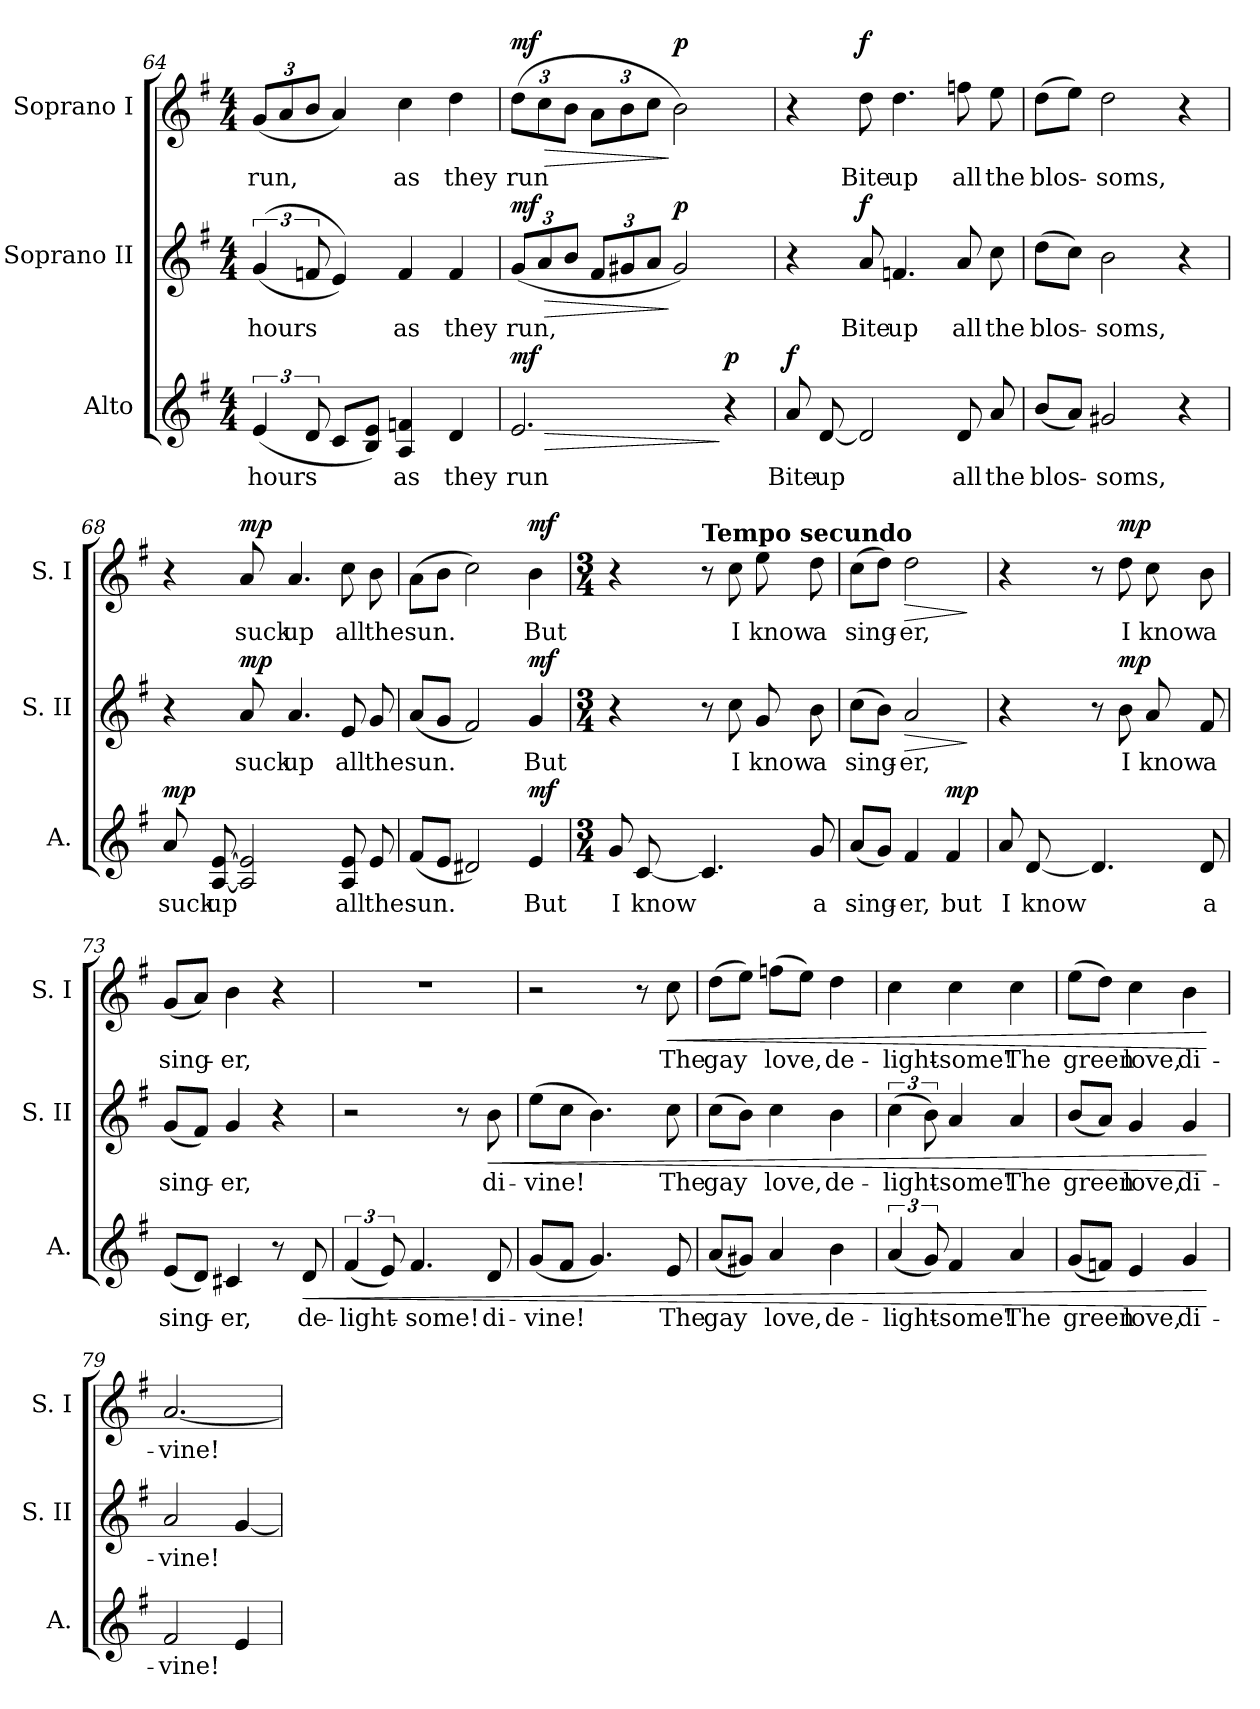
**kern	**text	**dynam	**kern	**text	**dynam	**kern	**text	**dynam
*part3	*part3	*part3	*part2	*part2	*part2	*part1	*part1	*part1
*staff3	*staff3	*staff3	*staff2	*staff2	*staff2	*staff1	*staff1	*staff1
*I"Alto	*	*	*I"Soprano II	*	*	*I"Soprano I	*	*
*I'A.	*	*	*I'S. II	*	*	*I'S. I	*	*
*clefG2	*	*	*clefG2	*	*	*clefG2	*	*
*k[f#]	*	*	*k[f#]	*	*	*k[f#]	*	*
*M4/4	*	*	*M4/4	*	*	*M4/4	*	*
=64	=64	=64	=64	=64	=64	=64	=64	=64
!	!LO:LY:b	!	!	!LO:LY:b	!	!	!LO:LY:b	!
(<6e/	hours	.	(<(<6g/	hours	.	(<12g/L	run,	.
.	.	.	.	.	.	12a/	.	.
12d/	.	.	12fn/	.	.	12b/J	.	.
8c/L	.	.	4e/))	.	.	4a/)	.	.
8B/ 8e/J)	.	.	.	.	.	.	.	.
!	!LO:LY:b	!	!	!LO:LY:b	!	!	!LO:LY:b	!
4A/ 4fn/	as	.	4f/	as	.	4cc\	as	.
!	!LO:LY:b	!	!	!LO:LY:b	!	!	!LO:LY:b	!
4d/	they	.	4f/	they	.	4dd\	they	.
=65	=65	=65	=65	=65	=65	=65	=65	=65
!	!LO:LY:b	!LO:HP:b	!	!LO:LY:b	!LO:HP:b	!	!LO:LY:b	!LO:HP:b
!	!	!LO:DY:n=1:b	!	!	!LO:DY:n=1:b	!	!	!LO:DY:n=1:b
2.e/	run	> mf	(<12g/L	run,	> mf	(>12dd\L	run	> mf
.	.	.	12a/	.	.	12cc\	.	.
.	.	.	12b/J	.	.	12b\J	.	.
.	.	.	12f#/L	.	.	12a\L	.	.
.	.	.	12g#X/	.	.	12b\	.	.
.	.	.	12a/J	.	.	12cc\J	.	.
!	!	!	!	!	!LO:DY:n=2:b	!	!	!LO:DY:n=2:b
.	.	.	2g#/)	.	] p	2b\)	.	] p
!	!	!LO:DY:n=2:b	!	!	!	!	!	!
4r	.	] p	.	.	.	.	.	.
=66	=66	=66	=66	=66	=66	=66	=66	=66
!	!LO:LY:b	!LO:DY:b	!	!	!	!	!	!
8a/	Bite	f	4r	.	.	4r	.	.
!	!LO:LY:b	!	!	!	!	!	!	!
[8d/	up	.	.	.	.	.	.	.
!	!	!	!	!LO:LY:b	!LO:DY:b	!	!LO:LY:b	!LO:DY:b
2d/]	.	.	8a/	Bite	f	8dd\	Bite	f
!	!	!	!	!LO:LY:b	!	!	!LO:LY:b	!
.	.	.	4.fn/	up	.	4.dd\	up	.
!	!LO:LY:b	!	!	!LO:LY:b	!	!	!LO:LY:b	!
8d/	all	.	8a/	all	.	8ffn\	all	.
!	!LO:LY:b	!	!	!LO:LY:b	!	!	!LO:LY:b	!
8a/	the	.	8cc\	the	.	8ee\	the	.
=67	=67	=67	=67	=67	=67	=67	=67	=67
!	!LO:LY:b	!	!	!LO:LY:b	!	!	!LO:LY:b	!
(<8b/L	blos-	.	(>8dd\L	blos-	.	(>8dd\L	blos-	.
8a/J)	.	.	8cc\J)	.	.	8ee\J)	.	.
!	!LO:LY:b	!	!	!LO:LY:b	!	!	!LO:LY:b	!
2g#X/	-soms,	.	2b\	-soms,	.	2dd\	-soms,	.
4r	.	.	4r	.	.	4r	.	.
=68	=68	=68	=68	=68	=68	=68	=68	=68
!	!LO:LY:b	!LO:DY:b	!	!	!	!	!	!
8a/	suck	mp	4r	.	.	4r	.	.
!	!LO:LY:b	!	!	!	!	!	!	!
[8A/ [8e/	up	.	.	.	.	.	.	.
!	!	!	!	!LO:LY:b	!LO:DY:b	!	!LO:LY:b	!LO:DY:b
2A/] 2e/]	.	.	8a/	suck	mp	8a/	suck	mp
!	!	!	!	!LO:LY:b	!	!	!LO:LY:b	!
.	.	.	4.a/	up	.	4.a/	up	.
!	!LO:LY:b	!	!	!LO:LY:b	!	!	!LO:LY:b	!
8A/ 8e/	all	.	8e/	all	.	8cc\	all	.
!	!LO:LY:b	!	!	!LO:LY:b	!	!	!LO:LY:b	!
8e/	the	.	8g/	the	.	8b\	the	.
!!LO:PB:g=z
=69	=69	=69	=69	=69	=69	=69	=69	=69
!	!LO:LY:b	!	!	!LO:LY:b	!	!	!LO:LY:b	!
(<8f#/L	sun.	.	(<8a/L	sun.	.	(>8a\L	sun.	.
8e/J	.	.	8g/J	.	.	8b\J	.	.
2d#X/)	.	.	2f#/)	.	.	2cc\)	.	.
!	!LO:LY:b	!LO:DY:b	!	!LO:LY:b	!LO:DY:b	!	!LO:LY:b	!LO:DY:b
4e/	But	mf	4g/	But	mf	4b\	But	mf
=70	=70	=70	=70	=70	=70	=70	=70	=70
*M3/4	*	*	*M3/4	*	*	*M3/4	*	*
!	!LO:LY:b	!	!	!	!	!	!	!
8g/	I	.	4r	.	.	4r	.	.
!	!LO:LY:b	!	!	!	!	!	!	!
[8c/	know	.	.	.	.	.	.	.
*	*	*	*	*	*	*MM105	*	*
!	!	!	!	!	!	!LO:TX:a:B:t=Tempo secundo	!	!
4.c/]	.	.	8r	.	.	8r	.	.
!	!	!	!	!LO:LY:b	!	!	!LO:LY:b	!
.	.	.	8cc\	I	.	8cc\	I	.
!	!	!	!	!LO:LY:b	!	!	!LO:LY:b	!
.	.	.	8g/	know	.	8ee\	know	.
!	!LO:LY:b	!	!	!LO:LY:b	!	!	!LO:LY:b	!
8g/	a	.	8b\	a	.	8dd\	a	.
=71	=71	=71	=71	=71	=71	=71	=71	=71
!	!LO:LY:b	!	!	!LO:LY:b	!	!	!LO:LY:b	!
(<8a/L	sing-	.	(>8cc\L	sing-	.	(>8cc\L	sing-	.
8g/J)	.	.	8b\J)	.	.	8dd\J)	.	.
!	!LO:LY:b	!	!	!LO:LY:b	!LO:HP:b	!	!LO:LY:b	!LO:HP:b
4f#/	-er,	.	2a/	-er,	>	2dd\	-er,	>
!	!LO:LY:b	!LO:DY:b	!	!	!	!	!	!
4f#/	but	mp	.	.	.	.	.	.
.	.	.	.	.	]	.	.	]
=72	=72	=72	=72	=72	=72	=72	=72	=72
!	!LO:LY:b	!	!	!	!	!	!	!
8a/	I	.	4r	.	.	4r	.	.
!	!LO:LY:b	!	!	!	!	!	!	!
[8d/	know	.	.	.	.	.	.	.
4.d/]	.	.	8r	.	.	8r	.	.
!	!	!	!	!LO:LY:b	!LO:DY:b	!	!LO:LY:b	!LO:DY:b
.	.	.	8b\	I	mp	8dd\	I	mp
!	!	!	!	!LO:LY:b	!	!	!LO:LY:b	!
.	.	.	8a/	know	.	8cc\	know	.
!	!LO:LY:b	!	!	!LO:LY:b	!	!	!LO:LY:b	!
8d/	a	.	8f#/	a	.	8b\	a	.
=73	=73	=73	=73	=73	=73	=73	=73	=73
!	!LO:LY:b	!	!	!LO:LY:b	!	!	!LO:LY:b	!
(<8e/L	sing-	.	(<8g/L	sing-	.	(<8g/L	sing-	.
8d/J)	.	.	8f#/J)	.	.	8a/J)	.	.
!	!LO:LY:b	!	!	!LO:LY:b	!	!	!LO:LY:b	!
4c#X/	-er,	.	4g/	-er,	.	4b\	-er,	.
8r	.	.	4r	.	.	4r	.	.
!	!LO:LY:b	!LO:HP:b	!	!	!	!	!	!
8d/	de-	<	.	.	.	.	.	.
=74	=74	=74	=74	=74	=74	=74	=74	=74
!	!LO:LY:b	!	!	!	!	!	!	!
(<6f#/	-light-	.	2r	.	.	2.r	.	.
12e/)	.	.	.	.	.	.	.	.
!	!LO:LY:b	!	!	!	!	!	!	!
4.f#/	-some!	.	.	.	.	.	.	.
.	.	.	8r	.	.	.	.	.
!	!LO:LY:b	!	!	!LO:LY:b	!LO:HP:b	!	!	!
8d/	di-	.	8b\	di-	<	.	.	.
=75	=75	=75	=75	=75	=75	=75	=75	=75
!	!LO:LY:b	!	!	!LO:LY:b	!	!	!	!
(<8g/L	-vine!	.	(>8ee\L	-vine!	.	2r	.	.
8f#/J	.	.	8cc\J	.	.	.	.	.
4.g/)	.	.	4.b\)	.	.	.	.	.
.	.	.	.	.	.	8r	.	.
!	!LO:LY:b	!	!	!LO:LY:b	!	!	!LO:LY:b	!LO:HP:b
8e/	The	.	8cc\	The	.	8cc\	The	<
!!LO:LB:g=z
=76	=76	=76	=76	=76	=76	=76	=76	=76
!	!LO:LY:b	!	!	!LO:LY:b	!	!	!LO:LY:b	!
(<8a/L	gay	.	(>8cc\L	gay	.	(>8dd\L	gay	.
8g#X/J)	.	.	8b\J)	.	.	8ee\J)	.	.
!	!LO:LY:b	!	!	!LO:LY:b	!	!	!LO:LY:b	!
4a/	love,	.	4cc\	love,	.	(>8ffn\L	love,	.
.	.	.	.	.	.	8ee\J)	.	.
!	!LO:LY:b	!	!	!LO:LY:b	!	!	!LO:LY:b	!
4b\	de-	.	4b\	de-	.	4dd\	de-	.
=77	=77	=77	=77	=77	=77	=77	=77	=77
!	!LO:LY:b	!	!	!LO:LY:b	!	!	!LO:LY:b	!
(<6a/	-light-	.	(>6cc\	-light-	.	4cc\	-light-	.
12g/)	.	.	12b\)	.	.	.	.	.
!	!LO:LY:b	!	!	!LO:LY:b	!	!	!LO:LY:b	!
4f#/	-some!	.	4a/	-some!	.	4cc\	-some!	.
!	!LO:LY:b	!	!	!LO:LY:b	!	!	!LO:LY:b	!
4a/	The	.	4a/	The	.	4cc\	The	.
=78	=78	=78	=78	=78	=78	=78	=78	=78
!	!LO:LY:b	!	!	!LO:LY:b	!	!	!LO:LY:b	!
(<8g/L	green	.	(<8b/L	green	.	(>8ee\L	green	.
8fn/J)	.	.	8a/J)	.	.	8dd\J)	.	.
!	!LO:LY:b	!	!	!LO:LY:b	!	!	!LO:LY:b	!
4e/	love,	.	4g/	love,	.	4cc\	love,	.
!	!LO:LY:b	!	!	!LO:LY:b	!	!	!LO:LY:b	!
4g/	di-	.	4g/	di-	.	4b\	di-	.
.	.	[	.	.	[	.	.	[
=79	=79	=79	=79	=79	=79	=79	=79	=79
!	!LO:LY:b	!	!	!LO:LY:b	!	!	!LO:LY:b	!
2f#/	-vine!	.	2a/	-vine!	.	[2.a/	-vine!	.
4e/	.	.	[4g/	.	.	.	.	.
=	=	=	=	=	=	=	=	=
*-	*-	*-	*-	*-	*-	*-	*-	*-
